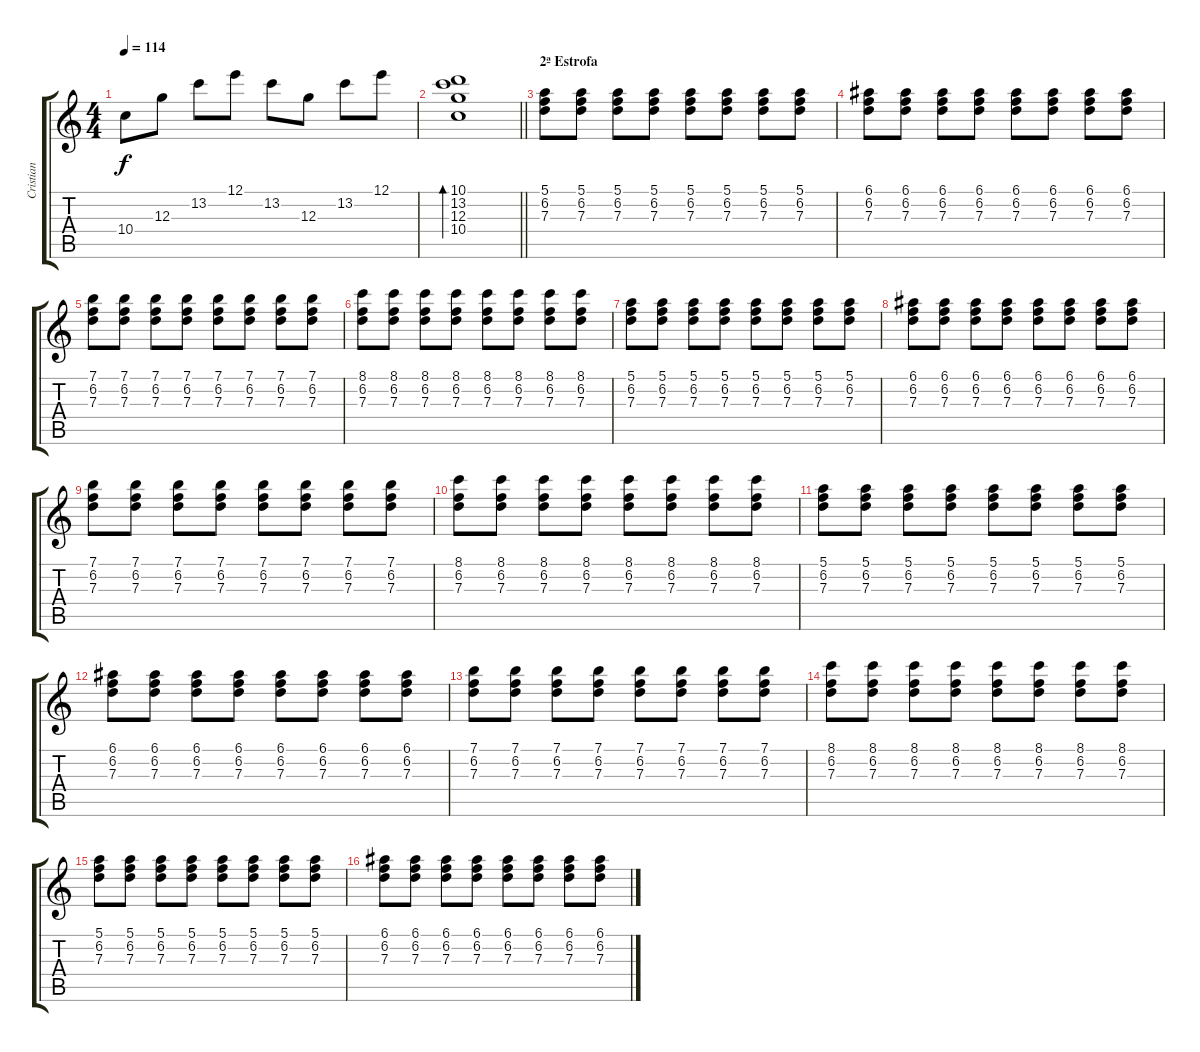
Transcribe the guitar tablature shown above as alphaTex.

\track ("Cristian" "Cristian") {instrument electricguitarclean}
\staff {score tabs}
\tuning (E4 B3 G3 D3 A2 E2) {hide}
\ts (4 4)
\tempo 114
\clef g2
\ks c
10.4.8{dy f} 12.3.8 13.2.8 12.1.8 13.2.8 12.3.8 13.2.8 12.1.8 |
\barLineRight lightlight
(10.1 13.2 12.3 10.4).1{bd 60} |
\section ("" "2ª Estrofa")
(5.1 6.2 7.3).8 (5.1 6.2 7.3).8 (5.1 6.2 7.3).8 (5.1 6.2 7.3).8 (5.1 6.2 7.3).8 (5.1 6.2 7.3).8 (5.1 6.2 7.3).8 (5.1 6.2 7.3).8 |
(6.1 6.2 7.3).8 (6.1 6.2 7.3).8 (6.1 6.2 7.3).8 (6.1 6.2 7.3).8 (6.1 6.2 7.3).8 (6.1 6.2 7.3).8 (6.1 6.2 7.3).8 (6.1 6.2 7.3).8 |
(7.1 6.2 7.3).8 (7.1 6.2 7.3).8 (7.1 6.2 7.3).8 (7.1 6.2 7.3).8 (7.1 6.2 7.3).8 (7.1 6.2 7.3).8 (7.1 6.2 7.3).8 (7.1 6.2 7.3).8 |
(8.1 6.2 7.3).8 (8.1 6.2 7.3).8 (8.1 6.2 7.3).8 (8.1 6.2 7.3).8 (8.1 6.2 7.3).8 (8.1 6.2 7.3).8 (8.1 6.2 7.3).8 (8.1 6.2 7.3).8 |
(5.1 6.2 7.3).8 (5.1 6.2 7.3).8 (5.1 6.2 7.3).8 (5.1 6.2 7.3).8 (5.1 6.2 7.3).8 (5.1 6.2 7.3).8 (5.1 6.2 7.3).8 (5.1 6.2 7.3).8 |
(6.1 6.2 7.3).8 (6.1 6.2 7.3).8 (6.1 6.2 7.3).8 (6.1 6.2 7.3).8 (6.1 6.2 7.3).8 (6.1 6.2 7.3).8 (6.1 6.2 7.3).8 (6.1 6.2 7.3).8 |
(7.1 6.2 7.3).8 (7.1 6.2 7.3).8 (7.1 6.2 7.3).8 (7.1 6.2 7.3).8 (7.1 6.2 7.3).8 (7.1 6.2 7.3).8 (7.1 6.2 7.3).8 (7.1 6.2 7.3).8 |
(8.1 6.2 7.3).8 (8.1 6.2 7.3).8 (8.1 6.2 7.3).8 (8.1 6.2 7.3).8 (8.1 6.2 7.3).8 (8.1 6.2 7.3).8 (8.1 6.2 7.3).8 (8.1 6.2 7.3).8 |
(5.1 6.2 7.3).8 (5.1 6.2 7.3).8 (5.1 6.2 7.3).8 (5.1 6.2 7.3).8 (5.1 6.2 7.3).8 (5.1 6.2 7.3).8 (5.1 6.2 7.3).8 (5.1 6.2 7.3).8 |
(6.1 6.2 7.3).8 (6.1 6.2 7.3).8 (6.1 6.2 7.3).8 (6.1 6.2 7.3).8 (6.1 6.2 7.3).8 (6.1 6.2 7.3).8 (6.1 6.2 7.3).8 (6.1 6.2 7.3).8 |
(7.1 6.2 7.3).8 (7.1 6.2 7.3).8 (7.1 6.2 7.3).8 (7.1 6.2 7.3).8 (7.1 6.2 7.3).8 (7.1 6.2 7.3).8 (7.1 6.2 7.3).8 (7.1 6.2 7.3).8 |
(8.1 6.2 7.3).8 (8.1 6.2 7.3).8 (8.1 6.2 7.3).8 (8.1 6.2 7.3).8 (8.1 6.2 7.3).8 (8.1 6.2 7.3).8 (8.1 6.2 7.3).8 (8.1 6.2 7.3).8 |
(5.1 6.2 7.3).8 (5.1 6.2 7.3).8 (5.1 6.2 7.3).8 (5.1 6.2 7.3).8 (5.1 6.2 7.3).8 (5.1 6.2 7.3).8 (5.1 6.2 7.3).8 (5.1 6.2 7.3).8 |
(6.1 6.2 7.3).8 (6.1 6.2 7.3).8 (6.1 6.2 7.3).8 (6.1 6.2 7.3).8 (6.1 6.2 7.3).8 (6.1 6.2 7.3).8 (6.1 6.2 7.3).8 (6.1 6.2 7.3).8
